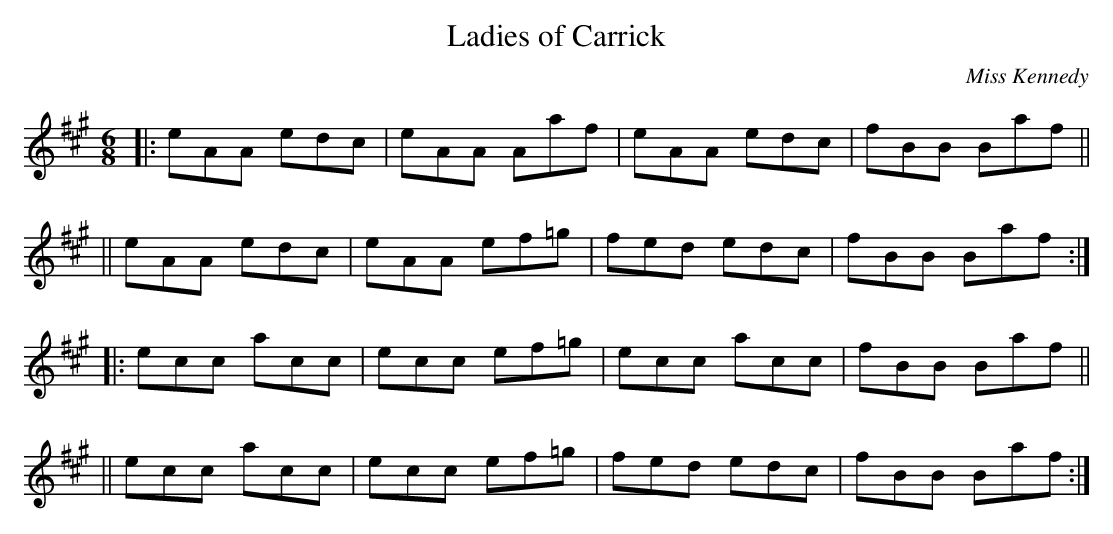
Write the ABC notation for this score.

X:1
T: Ladies of Carrick
O: Miss Kennedy
M: 6/8
L: 1/8
K: A
|: eAA edc | eAA Aaf  | eAA edc | fBB Baf ||
|| eAA edc | eAA ef=g | fed edc | fBB Baf :|
|: ecc acc | ecc ef=g | ecc acc | fBB Baf ||
|| ecc acc | ecc ef=g | fed edc | fBB Baf :|
